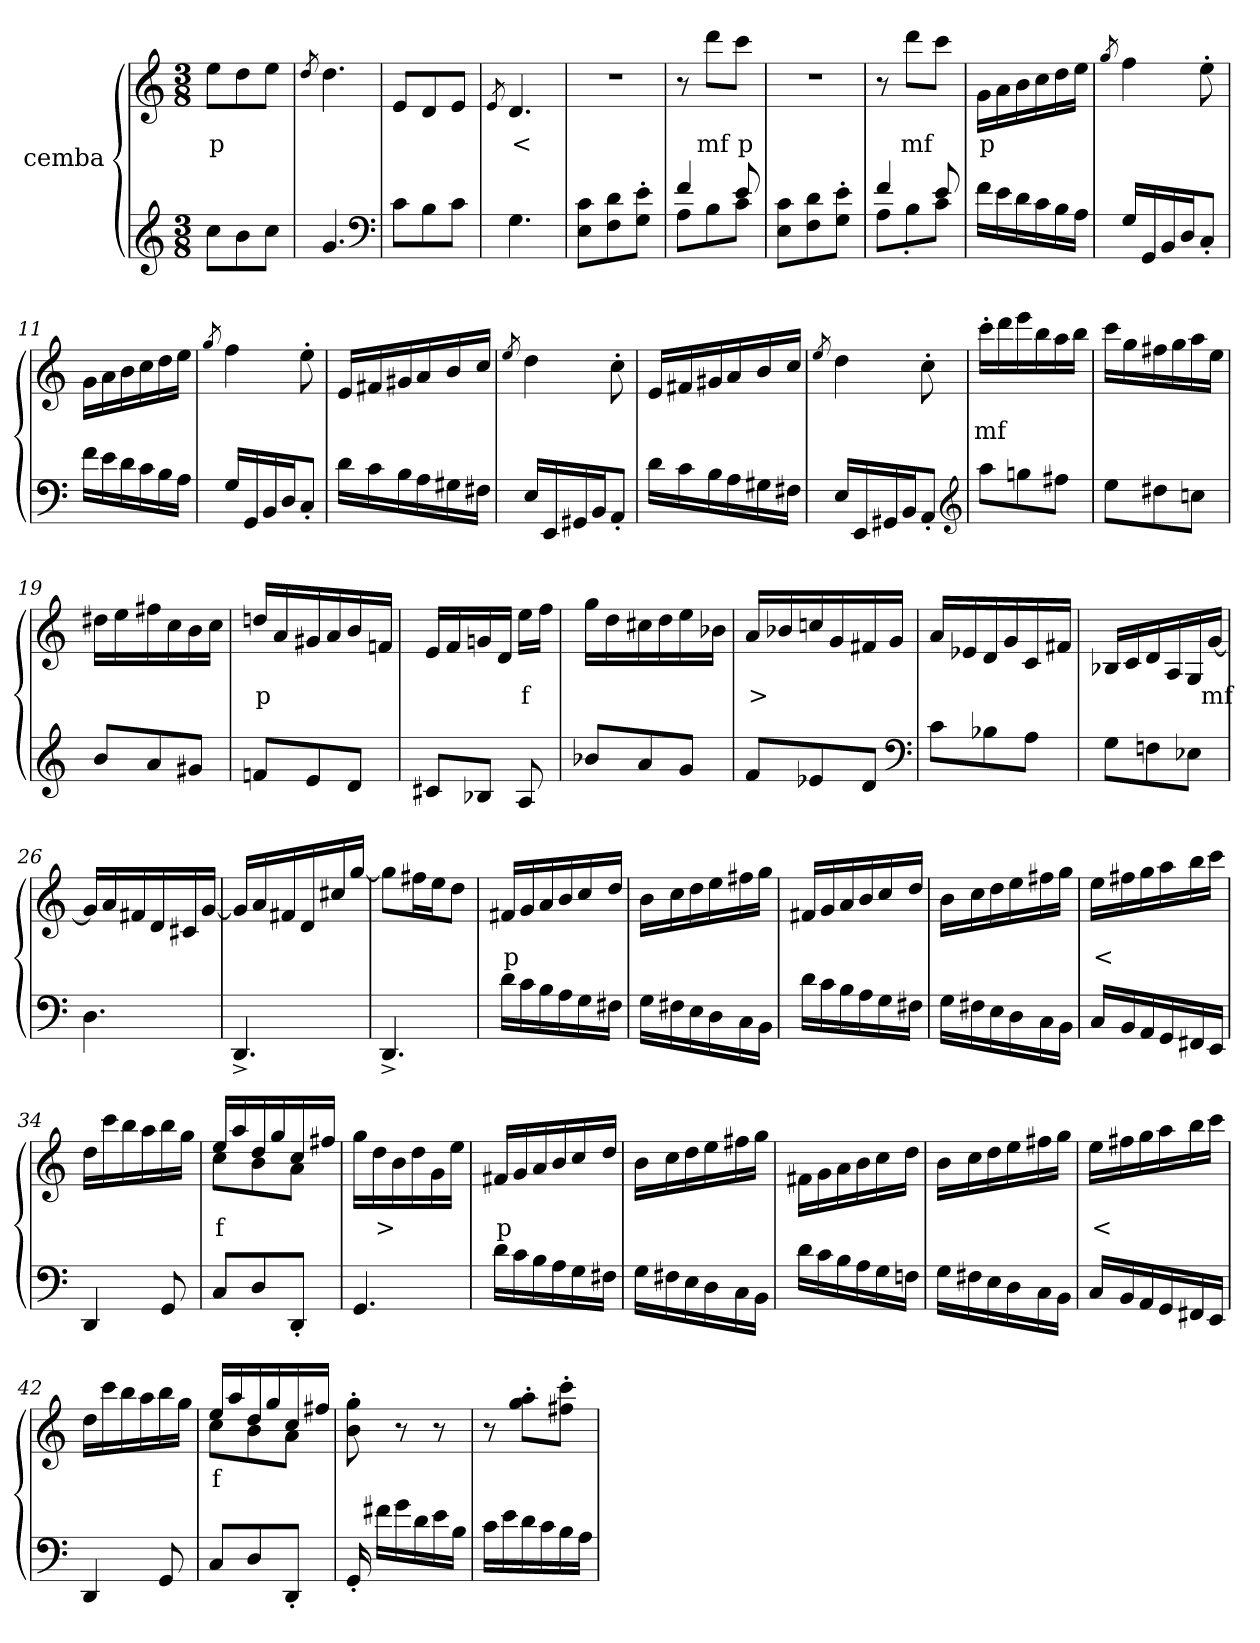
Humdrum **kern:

**kern	**kern	**text
*part2	*part1	*part1
*staff2	*staff1	*staff1
*I"cemba	*I"cemba	*
*clefG2	*clefG2	*
*k[]	*k[]	*
*C:	*C:	*
*M3/8	*M3/8	*
=1	=1	=1
8cc\L	8ee\L	p
8b\	8dd\	.
8cc\J	8ee\J	.
=2	=2	=2
.	8qdd/	.
4.g/	4.dd\	.
*clefF4	*	*
=3	=3	=3
8c\L	8e/L	.
8B\	8d/	.
8c\J	8e/J	.
=4	=4	=4
.	8qe/	.
4.G\	4.d/	<
=5	=5	=5
8E\ 8c\L	4.r	.
8F\ 8d\	.	.
8G\'> 8e\'>J	.	.
=6	=6	=6
*^	*	*
4f/	8A\L	8r	.
.	8B\	8ddd\L	mf
8e/	8c\J	8ccc\J	p
*v	*v	*	*
=7	=7	=7
8E\ 8c\L	4.r	.
8F\ 8d\	.	.
8G\'> 8e\'>J	.	.
=8	=8	=8
*^	*	*
4f/	8A\L	8r	.
.	8B'>\	8ddd\L	mf
8e/	8c\J	8ccc\J	.
*v	*v	*	*
=9	=9	=9
16f\LL	16g\LL	p
16e\	16a\	.
16d\	16b\	.
16c\	16cc\	.
16B\	16dd\	.
16A\JJ	16ee\JJ	.
=10	=10	=10
.	8qgg/	.
16G/LL	4ff\	.
16GG/	.	.
16BB/	.	.
16D/J	.	.
8C'>/J	8ee'>\	.
=11	=11	=11
16f\LL	16g\LL	.
16e\	16a\	.
16d\	16b\	.
16c\	16cc\	.
16B\	16dd\	.
16A\JJ	16ee\JJ	.
=12	=12	=12
.	8qgg/	.
16G/LL	4ff\	.
16GG/	.	.
16BB/	.	.
16D/J	.	.
8C'>/J	8ee'>\	.
=13	=13	=13
16d\LL	16e/LL	.
16c\	16f#X/	.
16B\	16g#X/	.
16A\	16a/	.
16G#X\	16b/	.
16F#X\JJ	16cc/JJ	.
=14	=14	=14
.	8qee/	.
16E/LL	4dd\	.
16EE/	.	.
16GG#X/	.	.
16BB/J	.	.
8AA'>/J	8cc'>\	.
=15	=15	=15
16d\LL	16e/LL	.
16c\	16f#X/	.
16B\	16g#X/	.
16A\	16a/	.
16G#X\	16b/	.
16F#X\JJ	16cc/JJ	.
=16	=16	=16
.	8qee/	.
16E/LL	4dd\	.
16EE/	.	.
16GG#X/	.	.
16BB/J	.	.
8AA'>/J	8cc'>\	.
*clefG2	*	*
=17	=17	=17
8aa\L	16ccc'>\LL	mf
.	16ddd\	.
8ggn\	16eee\	.
.	16bb\	.
8ff#X\J	16aa\	.
.	16bb\JJ	.
=18	=18	=18
8ee\L	16ccc\LL	.
.	16gg\	.
8dd#X\	16ff#X\	.
.	16gg\	.
8ccn\J	16aa\	.
.	16ee\JJ	.
=19	=19	=19
8b/L	16dd#X\LL	.
.	16ee\	.
8a/	16ff#X\	.
.	16cc\	.
8g#X/J	16b\	.
.	16cc\JJ	.
=20	=20	=20
8fn/L	16ddn/LL	p
.	16a/	.
8e/	16g#X/	.
.	16a/	.
8d/J	16b/	.
.	16fn/JJ	.
=21	=21	=21
8c#X/L	16e/LL	.
.	16f/	.
8B-X/J	16gn/	.
.	16d/JJ	.
8A/	16ee\LL	f
.	16ff\JJ	.
=22	=22	=22
8b-X/L	16gg\LL	.
.	16dd\	.
8a/	16cc#X\	.
.	16dd\	.
8g/J	16ee\	.
.	16b-X\JJ	.
=23	=23	=23
8f/L	16a/LL	>
.	16b-X/	.
8e-X/	16ccn/	.
.	16g/	.
8d/J	16f#X/	.
.	16g/JJ	.
*clefF4	*	*
=24	=24	=24
8c\L	16a/LL	.
.	16e-X/	.
8B-X\	16d/	.
.	16g/	.
8A\J	16c/	.
.	16f#X/JJ	.
=25	=25	=25
8G\L	16B-X/LL	.
.	16c/	.
8Fn\	16d/	.
.	16A/	.
8E-X\J	16G/	.
.	[16g/JJ	mf
=26	=26	=26
4.D\	16g/LL]	.
.	16a/	.
.	16f#X/	.
.	16d/	.
.	16c#X/	.
.	[16g/JJ	.
=27	=27	=27
4.DD^>/	16g/LL]	.
.	16a/	.
.	16f#X/	.
.	16d/	.
.	16cc#X/	.
.	[16gg/JJ	.
=28	=28	=28
4.DD^>/	8gg\L]	.
.	16ff#X\L	.
.	16ee\J	.
.	8dd\J	.
=29	=29	=29
16d\LL	16f#X/LL	p
16c\	16g/	.
16B\	16a/	.
16A\	16b/	.
16G\	16cc/	.
16F#X\JJ	16dd/JJ	.
=30	=30	=30
16G\LL	16b\LL	.
16F#X\	16cc\	.
16E\	16dd\	.
16D\	16ee\	.
16C\	16ff#X\	.
16BB\JJ	16gg\JJ	.
=31	=31	=31
16d\LL	16f#X/LL	.
16c\	16g/	.
16B\	16a/	.
16A\	16b/	.
16G\	16cc/	.
16F#X\JJ	16dd/JJ	.
=32	=32	=32
16G\LL	16b\LL	.
16F#X\	16cc\	.
16E\	16dd\	.
16D\	16ee\	.
16C\	16ff#X\	.
16BB\JJ	16gg\JJ	.
=33	=33	=33
16C/LL	16ee\LL	<
16BB/	16ff#X\	.
16AA/	16gg\	.
16GG/	16aa\	.
16FF#X/	16bb\	.
16EE/JJ	16ccc\JJ	.
=34	=34	=34
4DD/	16dd\LL	.
.	16ccc\	.
.	16bb\	.
.	16aa\	.
8GG/	16bb\	.
.	16gg\JJ	.
=35	=35	=35
*	*^	*
8C/L	16ee/LL	8cc\L	f
.	16aa/	.	.
8D/	16dd/	8b\	.
.	16gg/	.	.
8DD'>/J	16cc/	8a\J	.
.	16ff#X/JJ	.	.
*	*v	*v	*
=36	=36	=36
4.GG/	16gg\LL	.
.	16dd\	>
.	16b\	.
.	16dd\	.
.	16g\	.
.	16ee\JJ	.
=37	=37	=37
16d\LL	16f#X/LL	p
16c\	16g/	.
16B\	16a/	.
16A\	16b/	.
16G\	16cc/	.
16F#X\JJ	16dd/JJ	.
=38	=38	=38
16G\LL	16b\LL	.
16F#X\	16cc\	.
16E\	16dd\	.
16D\	16ee\	.
16C\	16ff#X\	.
16BB\JJ	16gg\JJ	.
=39	=39	=39
16d\LL	16f#X\LL	.
16c\	16g\	.
16B\	16a\	.
16A\	16b\	.
16G\	16cc\	.
16Fn\JJ	16dd\JJ	.
=40	=40	=40
16G\LL	16b\LL	.
16F#X\	16cc\	.
16E\	16dd\	.
16D\	16ee\	.
16C\	16ff#X\	.
16BB\JJ	16gg\JJ	.
=41	=41	=41
16C/LL	16ee\LL	<
16BB/	16ff#X\	.
16AA/	16gg\	.
16GG/	16aa\	.
16FF#X/	16bb\	.
16EE/JJ	16ccc\JJ	.
=42	=42	=42
4DD/	16dd\LL	.
.	16ccc\	.
.	16bb\	.
.	16aa\	.
8GG/	16bb\	.
.	16gg\JJ	.
=43	=43	=43
*	*^	*
8C/L	16ee/LL	8cc\L	f
.	16aa/	.	.
8D/	16dd/	8b\	.
.	16gg/	.	.
8DD'>/J	16cc/	8a\J	.
.	16ff#X/JJ	.	.
*	*v	*v	*
=44	=44	=44
16GG'>/	8b\'> 8gg\'>	.
16f#X\LL	.	.
16g\	8r	.
16d\	.	.
16e\	8r	.
16B\JJ	.	.
=45	=45	=45
16c\LL	8r	.
16e\	.	.
16d\	8gg\'> 8aa\'>L	.
16c\	.	.
16B\	8ff#X\'> 8ccc\'>J	.
16A\JJ	.	.
=	=	=
*-	*-	*-
